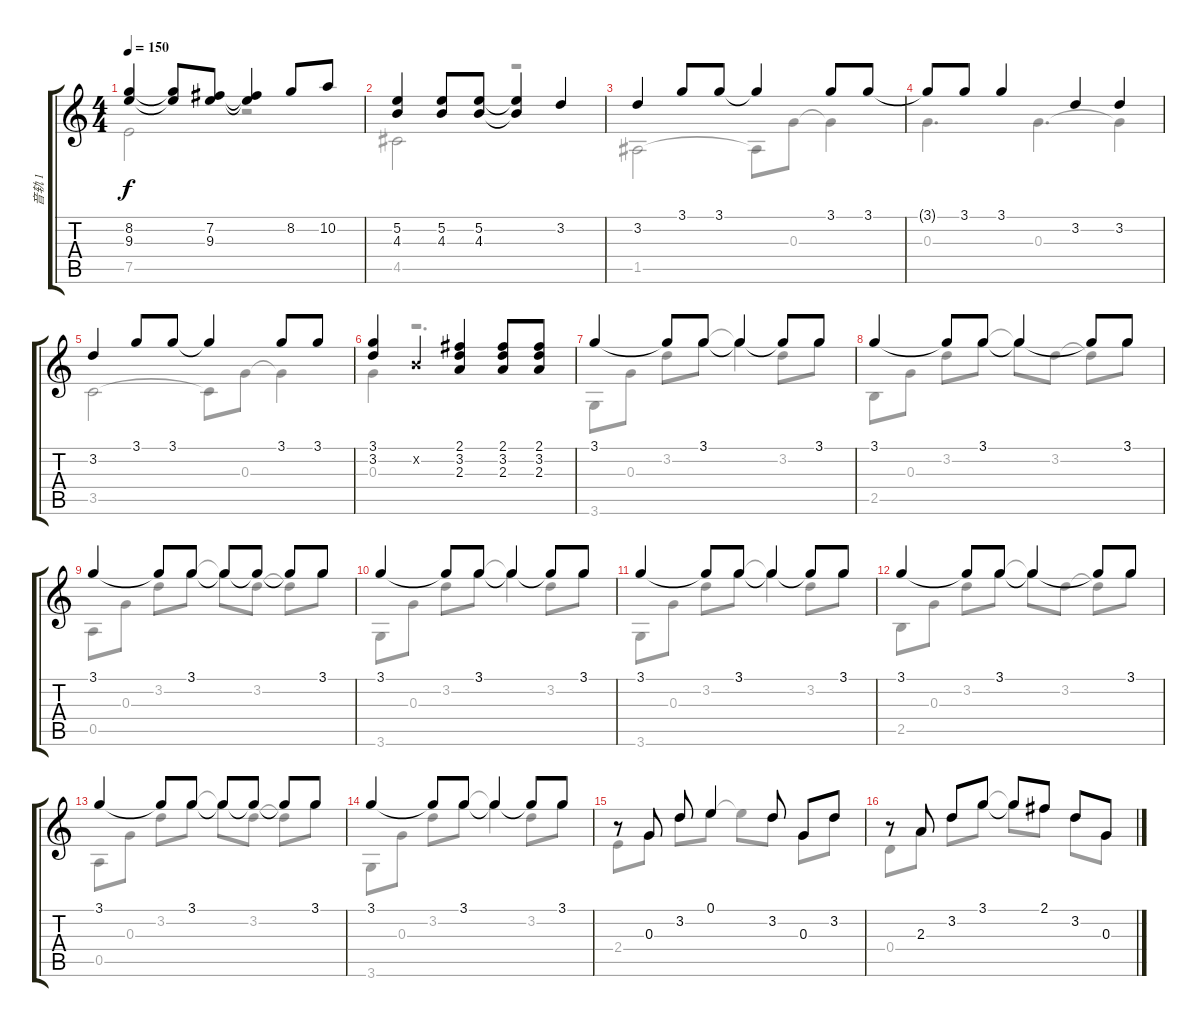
\track ("音轨 1" "音轨 1") {instrument acousticguitarsteel}
\staff {score tabs}
\tuning (E4 B3 G3 D3 A2 E2) {hide}
\voice
\ts (4 4)
\tempo 150
\clef g2
\ks c
(8.2 9.3).4{dy f} (8.2{t} 9.3{t}).8 (7.2 9.3).8 (7.2{t} 9.3{t}).4 8.2.8 10.2.8 |
(5.2 4.3).4 (5.2 4.3).8 (5.2 4.3).8 (5.2{t} 4.3{t}).4 3.2.4 |
3.2.4 3.1.8 3.1.8 3.1{t}.4 3.1.8 3.1.8 |
3.1{t}.8 3.1.8 3.1.4 3.2.4 3.2.4 |
3.2.4 3.1.8 3.1.8 3.1{t}.4 3.1.8 3.1.8 |
(3.1 3.2).4 0.2{x}.4 (2.1 3.2 2.3).4 (2.1 3.2 2.3).8 (2.1 3.2 2.3).8 |
3.1.4 3.1{t}.8 3.1.8 3.1{t}.4 3.1{t}.8 3.1.8 |
3.1.4 3.1{t}.8 3.1.8 3.1{t}.4 3.1{t}.8 3.1.8 |
3.1.4 3.1{t}.8 3.1.8 3.1{t}.8 3.1{t}.8 3.1{t}.8 3.1.8 |
3.1.4 3.1{t}.8 3.1.8 3.1{t}.4 3.1{t}.8 3.1.8 |
3.1.4 3.1{t}.8 3.1.8 3.1{t}.4 3.1{t}.8 3.1.8 |
3.1.4 3.1{t}.8 3.1.8 3.1{t}.4 3.1{t}.8 3.1.8 |
3.1.4 3.1{t}.8 3.1.8 3.1{t}.8 3.1{t}.8 3.1{t}.8 3.1.8 |
3.1.4 3.1{t}.8 3.1.8 3.1{t}.4 3.1{t}.8 3.1.8 |
r.8 0.3.8 3.2.8 0.1.4 3.2.8 0.3.8 3.2.8 |
r.8 2.3.8 3.2.8 3.1.8 3.1{t}.8 2.1.8 3.2.8 0.3.8
\voice
\clef g2
\ottava regular
\simile none
\ks c
7.5.2{dy f} r.2 |
4.5.2 r.2 |
1.5.2 1.5{t}.8 0.3.8 0.3{t}.4 |
0.3.4{d} 0.3.4{d} 0.3{t}.4 |
3.5.2 3.5{t}.8 0.3.8 0.3{t}.4 |
0.3.4 r.2{d} |
3.6.8 0.3.8 3.2.8 3.1.8 3.1{t}.4 3.2.8 3.1.8 |
2.5.8 0.3.8 3.2.8 3.1.8 3.1{t}.8 3.2.8 3.2{t}.8 3.1.8 |
0.5.8 0.3.8 3.2.8 3.1.8 3.1{t}.8 3.2.8 3.2{t}.8 3.1.8 |
3.6.8 0.3.8 3.2.8 3.1.8 3.1{t}.4 3.2.8 3.1.8 |
3.6.8 0.3.8 3.2.8 3.1.8 3.1{t}.4 3.2.8 3.1.8 |
2.5.8 0.3.8 3.2.8 3.1.8 3.1{t}.8 3.2.8 3.2{t}.8 3.1.8 |
0.5.8 0.3.8 3.2.8 3.1.8 3.1{t}.8 3.2.8 3.2{t}.8 3.1.8 |
3.6.8 0.3.8 3.2.8 3.1.8 3.1{t}.4 3.2.8 3.1.8 |
2.4.8 0.3.8 3.2.8 0.1.8 0.1{t}.8 3.2.8 0.3.8 3.2.8 |
0.4.8 2.3.8 3.2.8 3.1.8 3.1{t}.8 2.1.8 3.2.8 0.3.8
